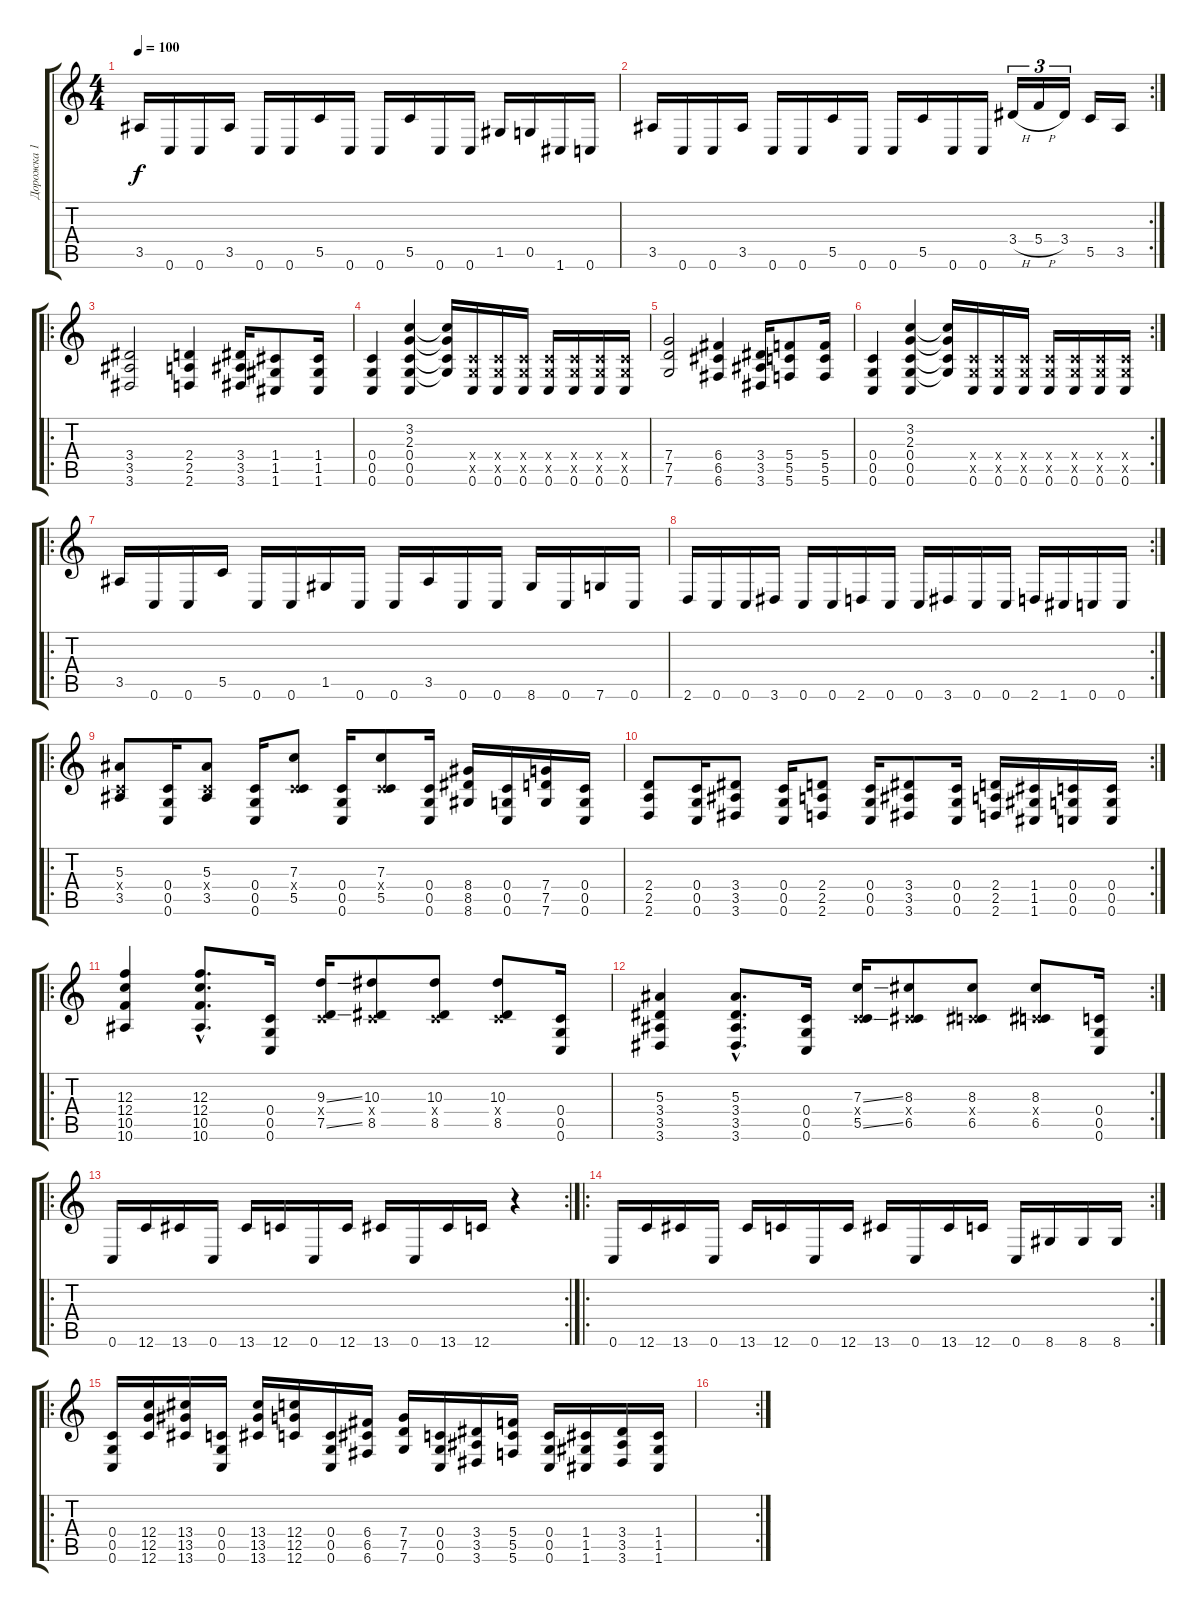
\track ("Дорожка 1" "Дорожка 1") {instrument distortionguitar}
\staff {score tabs}
\tuning (D4 A3 F3 C3 G2 C2) {hide}
\ts (4 4)
\tempo 100
\clef g2
\ks c
3.5.16{dy f instrument distortionguitar} 0.6.16 0.6.16 3.5.16 0.6.16 0.6.16 5.5.16 0.6.16 0.6.16 5.5.16 0.6.16 0.6.16 1.5.16 0.5.16 1.6.16 0.6.16 |
\rc 2
3.5.16 0.6.16 0.6.16 3.5.16 0.6.16 0.6.16 5.5.16 0.6.16 0.6.16 5.5.16 0.6.16 0.6.16 3.4{h}.16{tu (3 2)} 5.4{h}.16{tu (3 2)} 3.4.16{tu (3 2)} 5.5.16 3.5.16 |
\ro
(3.4 3.5 3.6).2 (2.4 2.5 2.6).4 (3.4 3.5 3.6).16 (1.4 1.5 1.6).8 (1.4 1.5 1.6).16 |
(0.4 0.5 0.6).4 (3.2 2.3 0.4 0.5 0.6).4 (3.2{t} 2.3{t} 0.4{t} 0.5{t}).16 (0.4{x} 0.5{x} 0.6).16 (0.4{x} 0.5{x} 0.6).16 (0.4{x} 0.5{x} 0.6).16 (0.4{x} 0.5{x} 0.6).16 (0.4{x} 0.5{x} 0.6).16 (0.4{x} 0.5{x} 0.6).16 (0.4{x} 0.5{x} 0.6).16 |
(7.4 7.5 7.6).2 (6.4 6.5 6.6).4 (3.4 3.5 3.6).16 (5.4 5.5 5.6).8 (5.4 5.5 5.6).16 |
\rc 2
(0.4 0.5 0.6).4 (3.2 2.3 0.4 0.5 0.6).4 (3.2{t} 2.3{t} 0.4{t} 0.5{t}).16 (0.4{x} 0.5{x} 0.6).16 (0.4{x} 0.5{x} 0.6).16 (0.4{x} 0.5{x} 0.6).16 (0.4{x} 0.5{x} 0.6).16 (0.4{x} 0.5{x} 0.6).16 (0.4{x} 0.5{x} 0.6).16 (0.4{x} 0.5{x} 0.6).16 |
\ro
3.5.16 0.6.16 0.6.16 5.5.16 0.6.16 0.6.16 1.5.16 0.6.16 0.6.16 3.5.16 0.6.16 0.6.16 8.6.16 0.6.16 7.6.16 0.6.16 |
\rc 2
2.6.16 0.6.16 0.6.16 3.6.16 0.6.16 0.6.16 2.6.16 0.6.16 0.6.16 3.6.16 0.6.16 0.6.16 2.6.16 1.6.16 0.6.16 0.6.16 |
\ro
(5.3 0.4{x} 3.5).8 (0.4 0.5 0.6).16 (5.3 0.4{x} 3.5).8 (0.4 0.5 0.6).16 (7.3 0.4{x} 5.5).8 (0.4 0.5 0.6).16 (7.3 0.4{x} 5.5).8 (0.4 0.5 0.6).16 (8.4 8.5 8.6).16 (0.4 0.5 0.6).16 (7.4 7.5 7.6).16 (0.4 0.5 0.6).16 |
\rc 2
(2.4 2.5 2.6).8 (0.4 0.5 0.6).16 (3.4 3.5 3.6).8 (0.4 0.5 0.6).16 (2.4 2.5 2.6).8 (0.4 0.5 0.6).16 (3.4 3.5 3.6).8 (0.4 0.5 0.6).16 (2.4 2.5 2.6).16 (1.4 1.5 1.6).16 (0.4 0.5 0.6).16 (0.4 0.5 0.6).16 |
\ro
(12.3 12.4 10.5 10.6).4 (12.3{hac} 12.4{hac} 10.5{hac} 10.6{hac}).8{d} (0.4 0.5 0.6).16 (9.3{ss} 0.4{x} 7.5{ss}).16 (10.3 0.4{x} 8.5).8 (10.3 0.4{x} 8.5).8 (10.3 0.4{x} 8.5).8 (0.4 0.5 0.6).16 |
\rc 2
(5.3 3.4 3.5 3.6).4 (5.3{hac} 3.4{hac} 3.5{hac} 3.6{hac}).8{d} (0.4 0.5 0.6).16 (7.3{ss} 0.4{x} 5.5{ss}).16 (8.3 0.4{x} 6.5).8 (8.3 0.4{x} 6.5).8 (8.3 0.4{x} 6.5).8 (0.4 0.5 0.6).16 |
\ro
\rc 2
0.6.16 12.6.16 13.6.16 0.6.16 13.6.16 12.6.16 0.6.16 12.6.16 13.6.16 0.6.16 13.6.16 12.6.16 r.4 |
\ro
\rc 2
0.6.16 12.6.16 13.6.16 0.6.16 13.6.16 12.6.16 0.6.16 12.6.16 13.6.16 0.6.16 13.6.16 12.6.16 0.6.16 8.6.16 8.6.16 8.6.16 |
\ro
(0.4 0.5 0.6).16 (12.4 12.5 12.6).16 (13.4 13.5 13.6).16 (0.4 0.5 0.6).16 (13.4 13.5 13.6).16 (12.4 12.5 12.6).16 (0.4 0.5 0.6).16 (6.4 6.5 6.6).16 (7.4 7.5 7.6).16 (0.4 0.5 0.6).16 (3.4 3.5 3.6).16 (5.4 5.5 5.6).16 (0.4 0.5 0.6).16 (1.4 1.5 1.6).16 (3.4 3.5 3.6).16 (1.4 1.5 1.6).16 |
\rc 2
